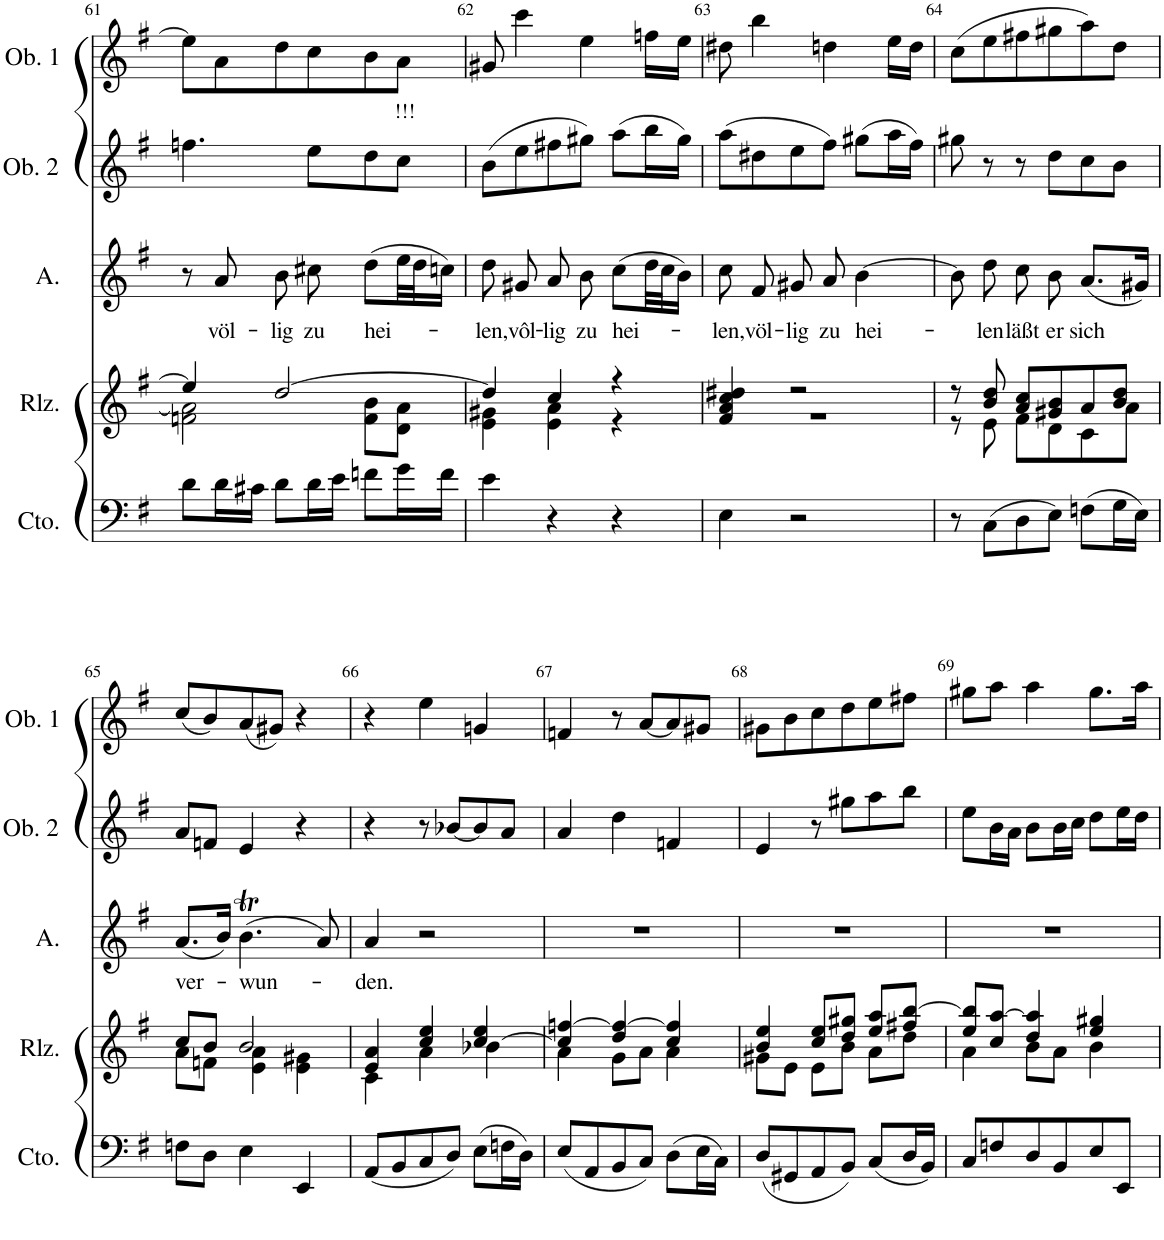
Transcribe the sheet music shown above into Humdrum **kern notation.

**kern	**kern	**kern	**text	**kern	**kern
*part5	*part4	*part3	*part3	*part2	*part1
*staff5	*staff4	*staff3	*staff3	*staff2	*staff1
*I"Vc/Cb Cto,	*I"Rlztn.	*I"Alto	*	*I"Oboe 2	*I"Oboe 1
*I'Cto.	*I'Rlz.	*I'A.	*	*I'Ob. 2	*I'Ob. 1
!!LO:PB:g=z
*clefF4	*clefG2	*clefG2	*	*clefG2	*clefG2
*k[f#]	*k[f#]	*k[f#]	*	*k[f#]	*k[f#]
*M3/4	*M3/4	*M3/4	*	*M3/4	*M3/4
=61	=61	=61	=61	=61	=61
*	*^	*	*	*	*
8d\L	4ee/]	2fn\ 2a\]	8r	.	4.ffn\	8ee\L]
!	!	!	!	!LO:LY:b	!	!
16d\L	.	.	8a/	völ-	.	8a\
16c#X\JJ	.	.	.	.	.	.
!	!	!	!	!LO:LY:b	!	!
8d\L	[2dd/	.	8b\	-lig	.	8dd\
!	!	!	!	!LO:LY:b	!	!
16d\L	.	.	8cc#X\	zu	8ee\L	8cc\
16e\JJ	.	.	.	.	.	.
!	!	!	!	!LO:LY:b	!	!
8fn\L	.	8f\ 8b\L	(8dd\L	hei-	8dd\	8b\
!	!	!	!	!	!LO:TX:a:t=!!!	!
16g\L	.	8d\ 8a\J	32ee\LL	.	8cc\J	8a\J
.	.	.	32dd\J	.	.	.
16f\JJ	.	.	16ccn\JJ)	.	.	.
=62	=62	=62	=62	=62	=62	=62
!	!	!	!	!LO:LY:b	!	!
4e\	4dd/]	4e\ 4g#X\	8dd\	-len,	(8b\L	8g#X/
!	!	!	!	!LO:LY:b	!	!
.	.	.	8g#X/	vôl-	8ee\	4ccc\
!	!	!	!	!LO:LY:b	!	!
4r	4cc/	4e\ 4a\	8a/	-lig	8ff#X\	.
!	!	!	!	!LO:LY:b	!	!
.	.	.	8b\	zu	8gg#X\J)	4ee\
!	!	!	!	!LO:LY:b	!	!
4r	4r	4r	(8cc\L	hei-	(8aa\L	.
.	.	.	32dd\LL	.	16bb\L	16ffn\LL
.	.	.	32cc\J	.	.	.
.	.	.	16b\JJ)	.	16gg#\JJ)	16ee\JJ
=63	=63	=63	=63	=63	=63	=63
!	!	!	!	!LO:LY:b	!	!
4E\	4f#/ 4a/ 4cc/ 4dd#X/	2.r	8cc\	-len,	(8aa\L	8dd#X\
!	!	!	!	!LO:LY:b	!	!
.	.	.	8f#/	völ-	8dd#X\	4bb\
!	!	!	!	!LO:LY:b	!	!
2r	2r	.	8g#X/	-lig	8ee\	.
!	!	!	!	!LO:LY:b	!	!
.	.	.	8a/	zu	8ff#\J)	4ddn\
!	!	!	!	!LO:LY:b	!	!
.	.	.	[4b\	hei-	(8gg#X\L	.
.	.	.	.	.	16aa\L	16ee\LL
.	.	.	.	.	16ff#\JJ)	16dd\JJ
=64	=64	=64	=64	=64	=64	=64
8r	8r	8r	8b\]	.	8gg#X\	(8cc\L
!	!	!	!	!LO:LY:b	!	!
(8C\L	8b/ 8dd/	8e\	8dd\	-len	8r	8ee\
!	!	!	!	!LO:LY:b	!	!
8D\	8a/ 8cc/L	8f#\L	8cc\	läßt	8r	8ff#X\
!	!	!	!	!LO:LY:b	!	!
8E\J)	8g#X/ 8b/	8d\	8b\	er	8dd\L	8gg#X\
!	!	!	!	!LO:LY:b	!	!
(8Fn\L	8a/	8c\	(8.a/L	sich	8cc\	8aa\)
16G\L	8b/ 8dd/J	8a\J	.	.	8b\J	8dd\J
16E\JJ)	.	.	16g#X/Jk)	.	.	.
!!LO:LB:g=z
=65	=65	=65	=65	=65	=65	=65
!	!	!	!	!LO:LY:b	!	!
8Fn\L	8cc/L	8a\L	(8.a/L	ver-	8a/L	(8cc/L
8D\J	8b/J	8fn\J	.	.	8fn/J	8b/)
.	.	.	16b/Jk)	.	.	.
!	!	!	!	!LO:LY:b	!	!
4E\	2b/	4e\ 4a\	(4.bt\	-wun-	4e/	(8a/
.	.	.	.	.	.	8g#X/J)
4EE/	.	4e\ 4g#X\	.	.	4r	4r
.	.	.	8a/)	.	.	.
=66	=66	=66	=66	=66	=66	=66
!	!	!	!	!LO:LY:b	!	!
(8AA/L	4e/ 4a/	4c\	4a/	-den.	4r	4r
8BB/	.	.	.	.	.	.
8C/	4cc/ 4ee/	4a\	2r	.	8r	4ee\
8D/J)	.	.	.	.	[8b-X/L	.
(8E\L	[4cc/ 4ee/	4b-X\	.	.	8b-/]	4gn/
16Fn\L	.	.	.	.	8a/J	.
16D\JJ)	.	.	.	.	.	.
=67	=67	=67	=67	=67	=67	=67
(8E/L	4cc/] [4ffn/	4a\	2.r	.	4a/	4fn/
8AA/	.	.	.	.	.	.
8BB/	4dd/ 4ff/_	8g\L	.	.	4dd\	8r
8C/J)	.	8a\J	.	.	.	[8a/L
(8D\L	4cc/ 4ff/]	4a\	.	.	4fn/	8a/]
16E\L	.	.	.	.	.	8g#X/J
16C\JJ)	.	.	.	.	.	.
=68	=68	=68	=68	=68	=68	=68
(8D/L	4b/ 4ee/	8g#X\L	2.r	.	4e/	8g#X\L
8GG#X/	.	8e\J	.	.	.	8b\
8AA/	8cc/ 8ee/L	8e\L	.	.	8r	8cc\
8BB/J)	8dd/ 8gg#X/J	8b\J	.	.	8gg#X\L	8dd\
(8C/L	8ee/ 8aa/L	8a\L	.	.	8aa\	8ee\
16D/L	8ff#X/ [8bb/J	8dd\J	.	.	8bb\J	8ff#X\J
16BB/JJ)	.	.	.	.	.	.
=69	=69	=69	=69	=69	=69	=69
8C/L	8ee/ 8bb/]L	4a\	2.r	.	8ee\L	8gg#X\L
8Fn/	8cc/ [8aa/J	.	.	.	16b\L	8aa\J
.	.	.	.	.	16a\JJ	.
8D/	4dd/ 4aa/]	8b\L	.	.	8b\L	4aa\
8BB/	.	8a\J	.	.	16b\L	.
.	.	.	.	.	16cc\JJ	.
8E/	4ee/ 4gg#X/	4b\	.	.	8dd\L	8.gg#\L
8EE/J	.	.	.	.	16ee\L	.
.	.	.	.	.	16dd\JJ	16aa\Jk
*	*v	*v	*	*	*	*
=	=	=	=	=	=
*-	*-	*-	*-	*-	*-
